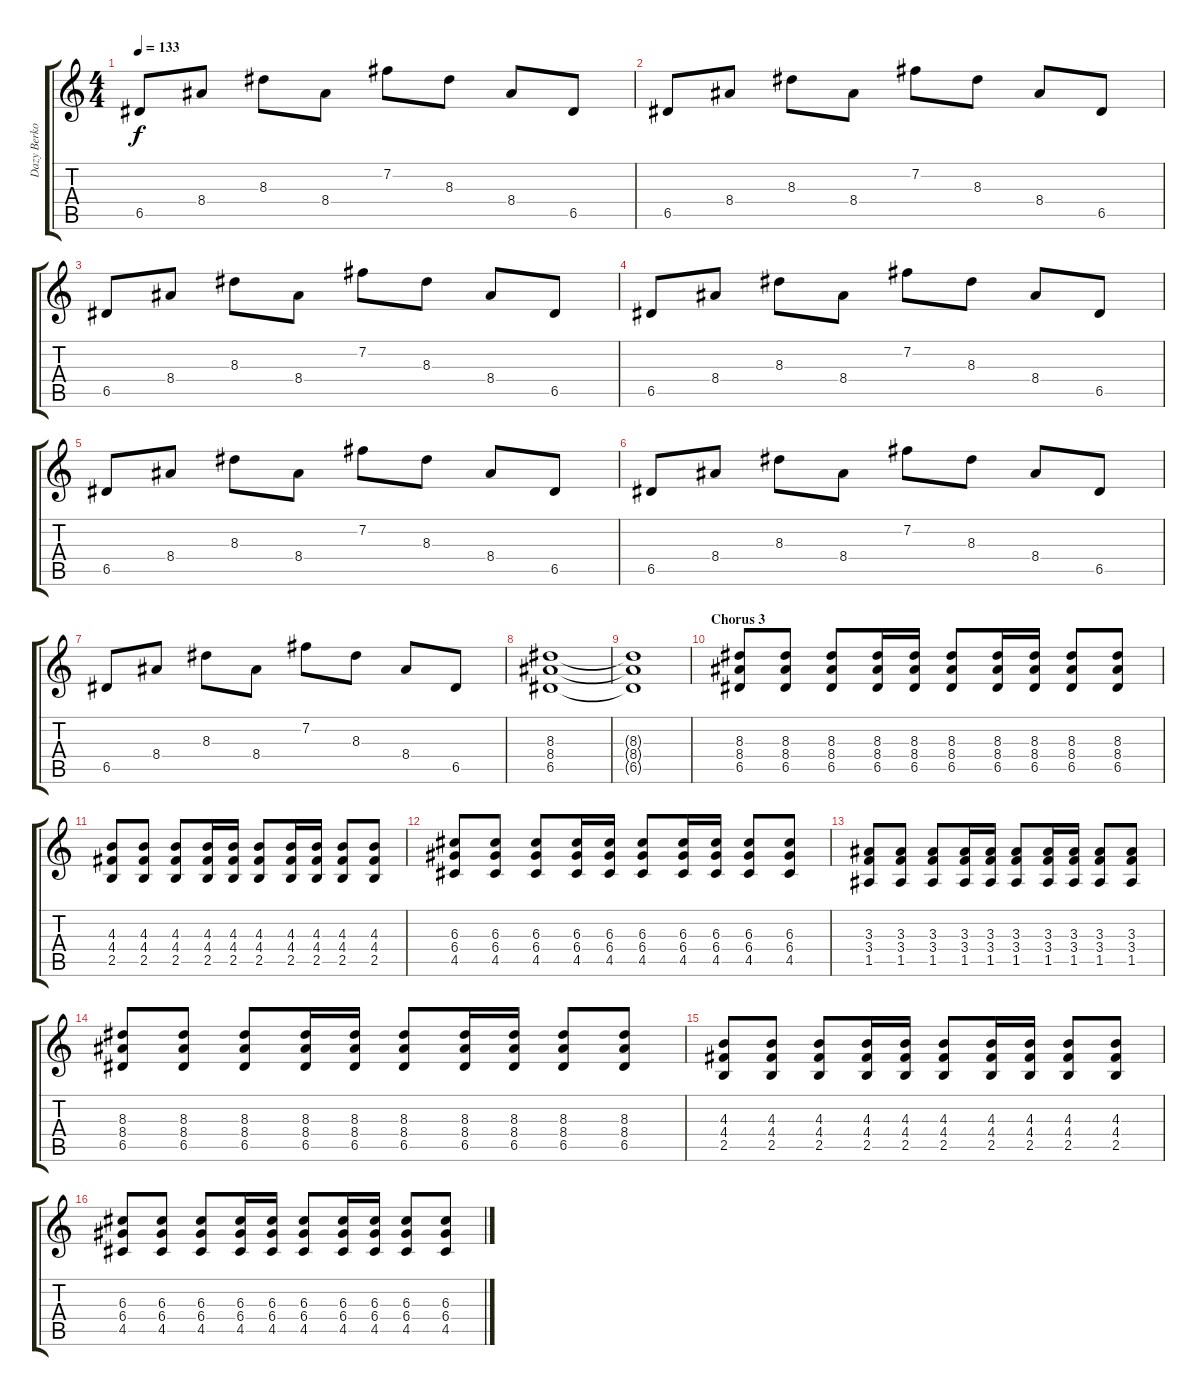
\track ("Dazy Berkowitz" "Dazy Berko") {instrument distortionguitar}
\staff {score tabs}
\tuning (E4 B3 G3 D3 A2 E2) {hide}
\ts (4 4)
\tempo 133
\clef g2
\ks c
6.5.8{dy f} 8.4.8 8.3.8 8.4.8 7.2.8 8.3.8 8.4.8 6.5.8 |
6.5.8 8.4.8 8.3.8 8.4.8 7.2.8 8.3.8 8.4.8 6.5.8 |
6.5.8 8.4.8 8.3.8 8.4.8 7.2.8 8.3.8 8.4.8 6.5.8 |
6.5.8 8.4.8 8.3.8 8.4.8 7.2.8 8.3.8 8.4.8 6.5.8 |
6.5.8 8.4.8 8.3.8 8.4.8 7.2.8 8.3.8 8.4.8 6.5.8 |
6.5.8 8.4.8 8.3.8 8.4.8 7.2.8 8.3.8 8.4.8 6.5.8 |
6.5.8 8.4.8 8.3.8 8.4.8 7.2.8 8.3.8 8.4.8 6.5.8 |
(8.3 8.4 6.5).1 |
(8.3{t} 8.4{t} 6.5{t}).1 |
\section ("" "Chorus 3")
(8.3 8.4 6.5).8 (8.3 8.4 6.5).8 (8.3 8.4 6.5).8 (8.3 8.4 6.5).16 (8.3 8.4 6.5).16 (8.3 8.4 6.5).8 (8.3 8.4 6.5).16 (8.3 8.4 6.5).16 (8.3 8.4 6.5).8 (8.3 8.4 6.5).8 |
(4.3 4.4 2.5).8 (4.3 4.4 2.5).8 (4.3 4.4 2.5).8 (4.3 4.4 2.5).16 (4.3 4.4 2.5).16 (4.3 4.4 2.5).8 (4.3 4.4 2.5).16 (4.3 4.4 2.5).16 (4.3 4.4 2.5).8 (4.3 4.4 2.5).8 |
(6.3 6.4 4.5).8 (6.3 6.4 4.5).8 (6.3 6.4 4.5).8 (6.3 6.4 4.5).16 (6.3 6.4 4.5).16 (6.3 6.4 4.5).8 (6.3 6.4 4.5).16 (6.3 6.4 4.5).16 (6.3 6.4 4.5).8 (6.3 6.4 4.5).8 |
(3.3 3.4 1.5).8 (3.3 3.4 1.5).8 (3.3 3.4 1.5).8 (3.3 3.4 1.5).16 (3.3 3.4 1.5).16 (3.3 3.4 1.5).8 (3.3 3.4 1.5).16 (3.3 3.4 1.5).16 (3.3 3.4 1.5).8 (3.3 3.4 1.5).8 |
(8.3 8.4 6.5).8 (8.3 8.4 6.5).8 (8.3 8.4 6.5).8 (8.3 8.4 6.5).16 (8.3 8.4 6.5).16 (8.3 8.4 6.5).8 (8.3 8.4 6.5).16 (8.3 8.4 6.5).16 (8.3 8.4 6.5).8 (8.3 8.4 6.5).8 |
(4.3 4.4 2.5).8 (4.3 4.4 2.5).8 (4.3 4.4 2.5).8 (4.3 4.4 2.5).16 (4.3 4.4 2.5).16 (4.3 4.4 2.5).8 (4.3 4.4 2.5).16 (4.3 4.4 2.5).16 (4.3 4.4 2.5).8 (4.3 4.4 2.5).8 |
(6.3 6.4 4.5).8 (6.3 6.4 4.5).8 (6.3 6.4 4.5).8 (6.3 6.4 4.5).16 (6.3 6.4 4.5).16 (6.3 6.4 4.5).8 (6.3 6.4 4.5).16 (6.3 6.4 4.5).16 (6.3 6.4 4.5).8 (6.3 6.4 4.5).8
